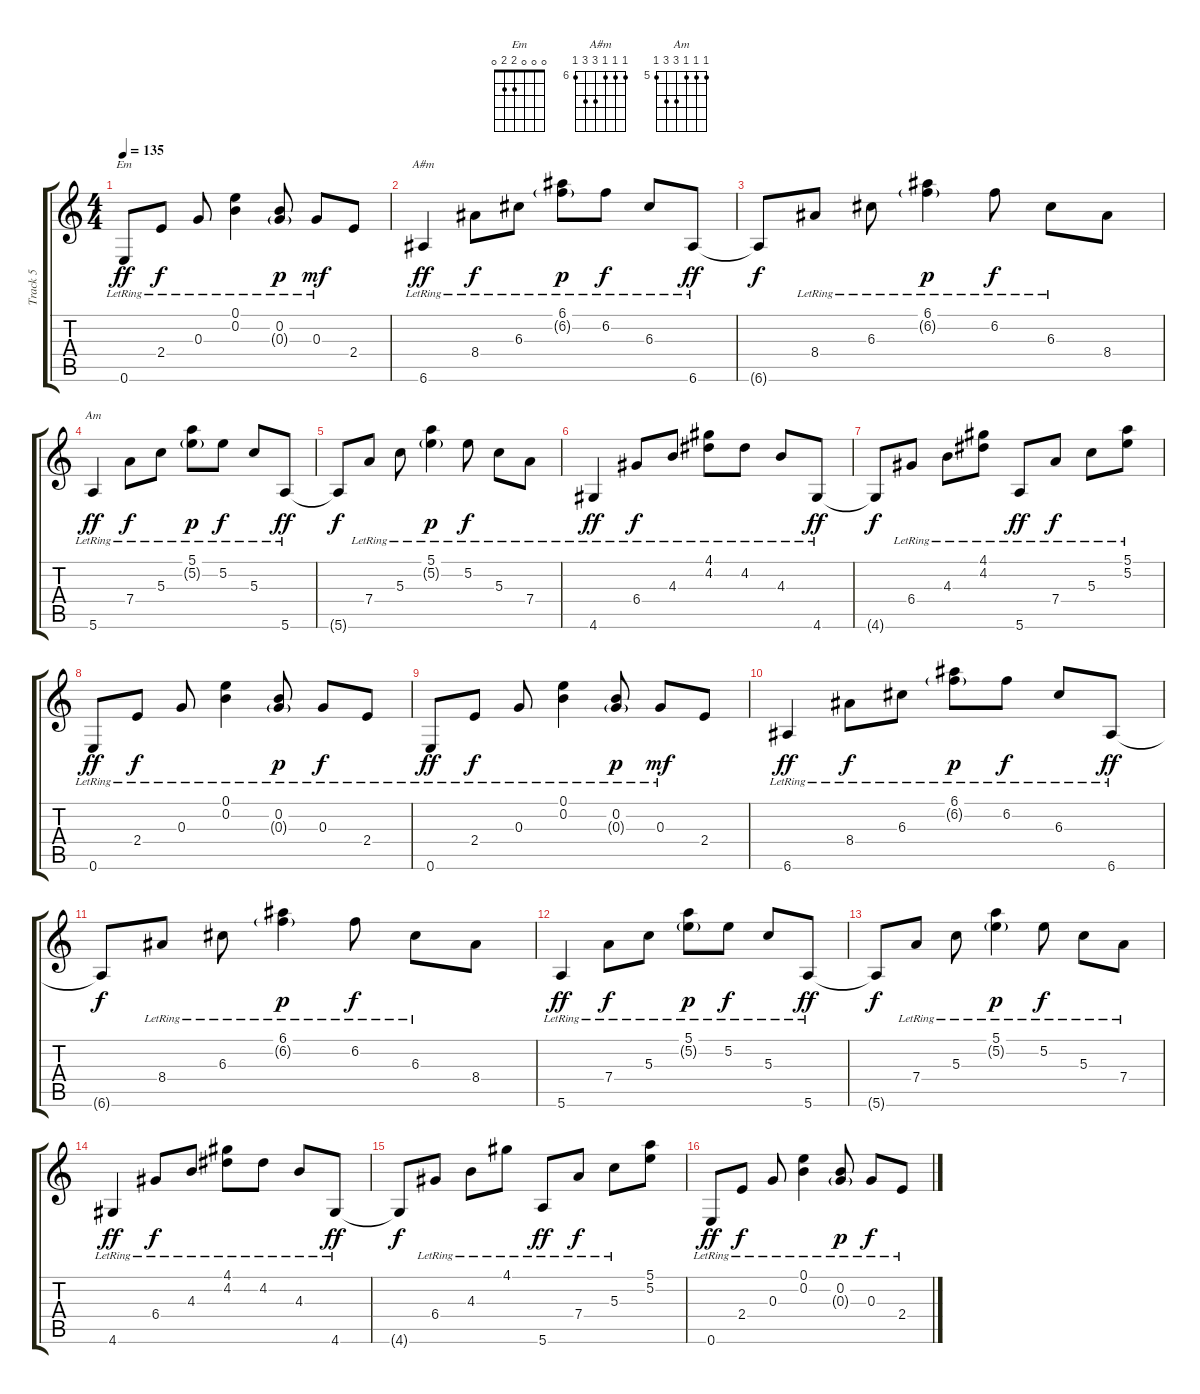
\track ("Track 5" "Track 5") {instrument acousticguitarsteel}
\staff {score tabs}
\tuning (E4 B3 G3 D3 A2 E2) {hide}
\chord ("Em" 0 0 0 2 2 0)
\chord ("A#m" 6 6 6 8 8 6) {firstfret 6}
\chord ("Am" 5 5 5 7 7 5) {firstfret 5}
\ts (4 4)
\tempo 135
\clef g2
\ks c
0.6{lr}.8{ch "Em" dy ff} 2.4{lr}.8{dy f} 0.3{lr}.8 (0.1{lr} 0.2{lr}).4 (0.2{lr} 0.3{g lr}).8{dy p} 0.3{lr}.8{dy mf} 2.4.8 |
6.6{lr}.4{ch "A#m" dy ff} 8.4{lr}.8{dy f} 6.3{lr}.8 (6.1{lr} 6.2{g}).8{dy p} 6.2{lr}.8{dy f} 6.3{lr}.8 6.6{lr}.8{dy ff} |
6.6{t}.8{dy f} 8.4{lr}.8 6.3{lr}.8 (6.1{lr} 6.2{g lr}).4{dy p} 6.2{lr}.8{dy f} 6.3{lr}.8 8.4.8 |
5.6{lr}.4{ch "Am" dy ff} 7.4{lr}.8{dy f} 5.3{lr}.8 (5.1{lr} 5.2{g lr}).8{dy p} 5.2{lr}.8{dy f} 5.3{lr}.8 5.6{lr}.8{dy ff} |
5.6{t}.8{dy f} 7.4{lr}.8 5.3{lr}.8 (5.1{lr} 5.2{g}).4{dy p} 5.2{lr}.8{dy f} 5.3{lr}.8 7.4{lr}.8 |
4.6{lr}.4{dy ff} 6.4{lr}.8{dy f} 4.3{lr}.8 (4.1{lr} 4.2).8 4.2{lr}.8 4.3{lr}.8 4.6{lr}.8{dy ff} |
4.6{t}.8{dy f} 6.4{lr}.8 4.3{lr}.8 (4.1{lr} 4.2).8 5.6{lr}.8{dy ff} 7.4{lr}.8{dy f} 5.3{lr}.8 (5.1{lr} 5.2{lr}).8 |
0.6{lr}.8{dy ff} 2.4{lr}.8{dy f} 0.3{lr}.8 (0.1{lr} 0.2{lr}).4 (0.2{lr} 0.3{g lr}).8{dy p} 0.3{lr}.8{dy f} 2.4{lr}.8 |
0.6{lr}.8{dy ff} 2.4{lr}.8{dy f} 0.3{lr}.8 (0.1{lr} 0.2{lr}).4 (0.2{lr} 0.3{g lr}).8{dy p} 0.3{lr}.8{dy mf} 2.4.8 |
6.6{lr}.4{dy ff} 8.4{lr}.8{dy f} 6.3{lr}.8 (6.1{lr} 6.2{g}).8{dy p} 6.2{lr}.8{dy f} 6.3{lr}.8 6.6{lr}.8{dy ff} |
6.6{t}.8{dy f} 8.4{lr}.8 6.3{lr}.8 (6.1{lr} 6.2{g lr}).4{dy p} 6.2{lr}.8{dy f} 6.3{lr}.8 8.4.8 |
5.6{lr}.4{dy ff} 7.4{lr}.8{dy f} 5.3{lr}.8 (5.1{lr} 5.2{g lr}).8{dy p} 5.2{lr}.8{dy f} 5.3{lr}.8 5.6{lr}.8{dy ff} |
5.6{t}.8{dy f} 7.4{lr}.8 5.3{lr}.8 (5.1{lr} 5.2{g}).4{dy p} 5.2{lr}.8{dy f} 5.3{lr}.8 7.4{lr}.8 |
4.6{lr}.4{dy ff} 6.4{lr}.8{dy f} 4.3{lr}.8 (4.1{lr} 4.2).8 4.2{lr}.8 4.3{lr}.8 4.6{lr}.8{dy ff} |
4.6{t}.8{dy f} 6.4{lr}.8 4.3{lr}.8 4.1{lr}.8 5.6{lr}.8{dy ff} 7.4{lr}.8{dy f} 5.3{lr}.8 (5.1 5.2).8 |
0.6{lr}.8{dy ff} 2.4{lr}.8{dy f} 0.3{lr}.8 (0.1{lr} 0.2{lr}).4 (0.2{lr} 0.3{g lr}).8{dy p} 0.3{lr}.8{dy f} 2.4{lr}.8
